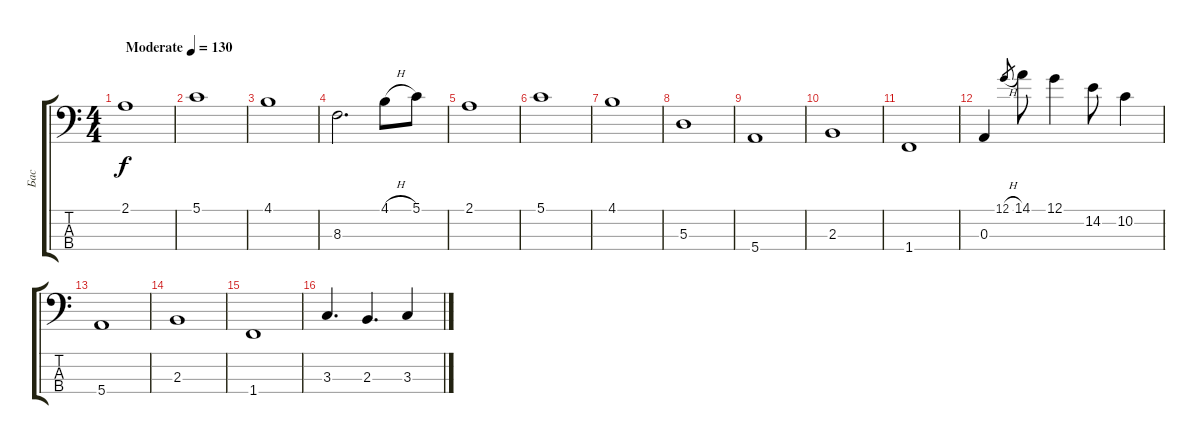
\track ("Бас" "Бас") {instrument electricbassfinger}
\staff {score tabs}
\tuning (G2 D2 A1 E1) {hide}
\ts (4 4)
\tempo (130 "Moderate")
\clef f4
\ks c
2.1.1{dy f instrument electricbassfinger} |
5.1.1 |
4.1.1 |
8.3.2{d} 4.1{h}.8 5.1.8 |
2.1.1 |
5.1.1 |
4.1.1 |
5.3.1 |
5.4.1 |
2.3.1 |
1.4.1 |
0.3.4 12.1{h}.8{gr} 14.1.8 12.1.4 14.2.8 10.2.4 |
5.4.1 |
2.3.1 |
1.4.1 |
3.3.4{d} 2.3.4{d} 3.3.4
